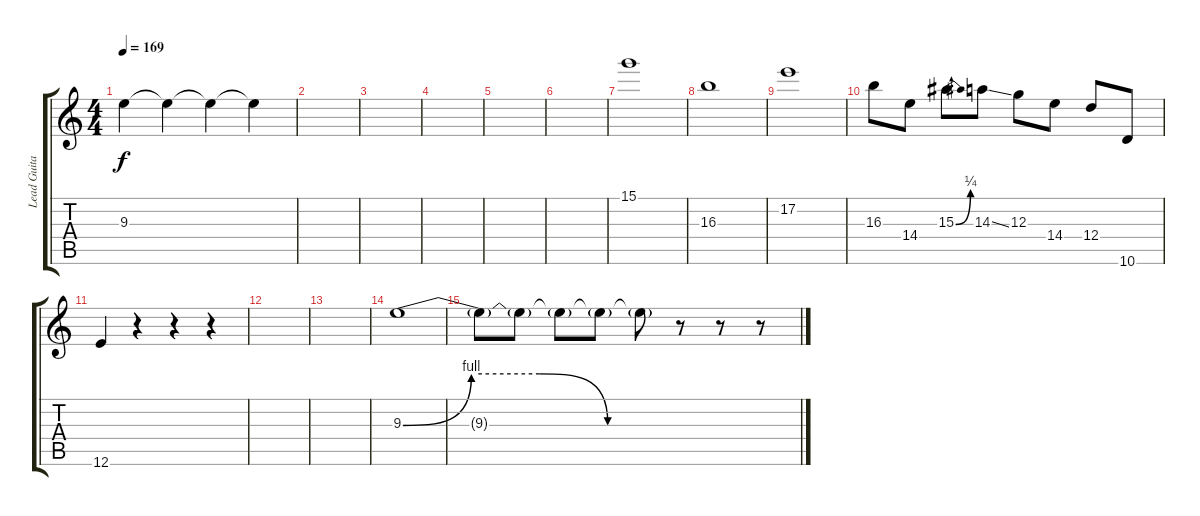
\track ("Lead Guitar" "Lead Guita") {instrument distortionguitar}
\staff {score tabs}
\tuning (E4 B3 G3 D3 A2 E2) {hide}
\ts (4 4)
\tempo 169
\clef g2
\ks c
9.3.4{dy f} 9.3{t}.4 9.3{t}.4 9.3{t}.4 |
|
|
|
|
|
15.1.1 |
16.3.1 |
17.2.1 |
16.3.8 14.4.8 15.3{be (bend 0 0 60 1)}.8 14.3{ss}.8 12.3.8 14.4.8 12.4.8 10.6.8 |
12.6.4 r.4 r.4 r.4 |
|
|
9.3{be (custom 0 0 15 4 30 4 45 0 60 0)}.1 |
9.3{t}.8 9.3{t}.8 9.3{t}.8 9.3{t}.8 9.3{t}.8 r.8 r.8 r.8
